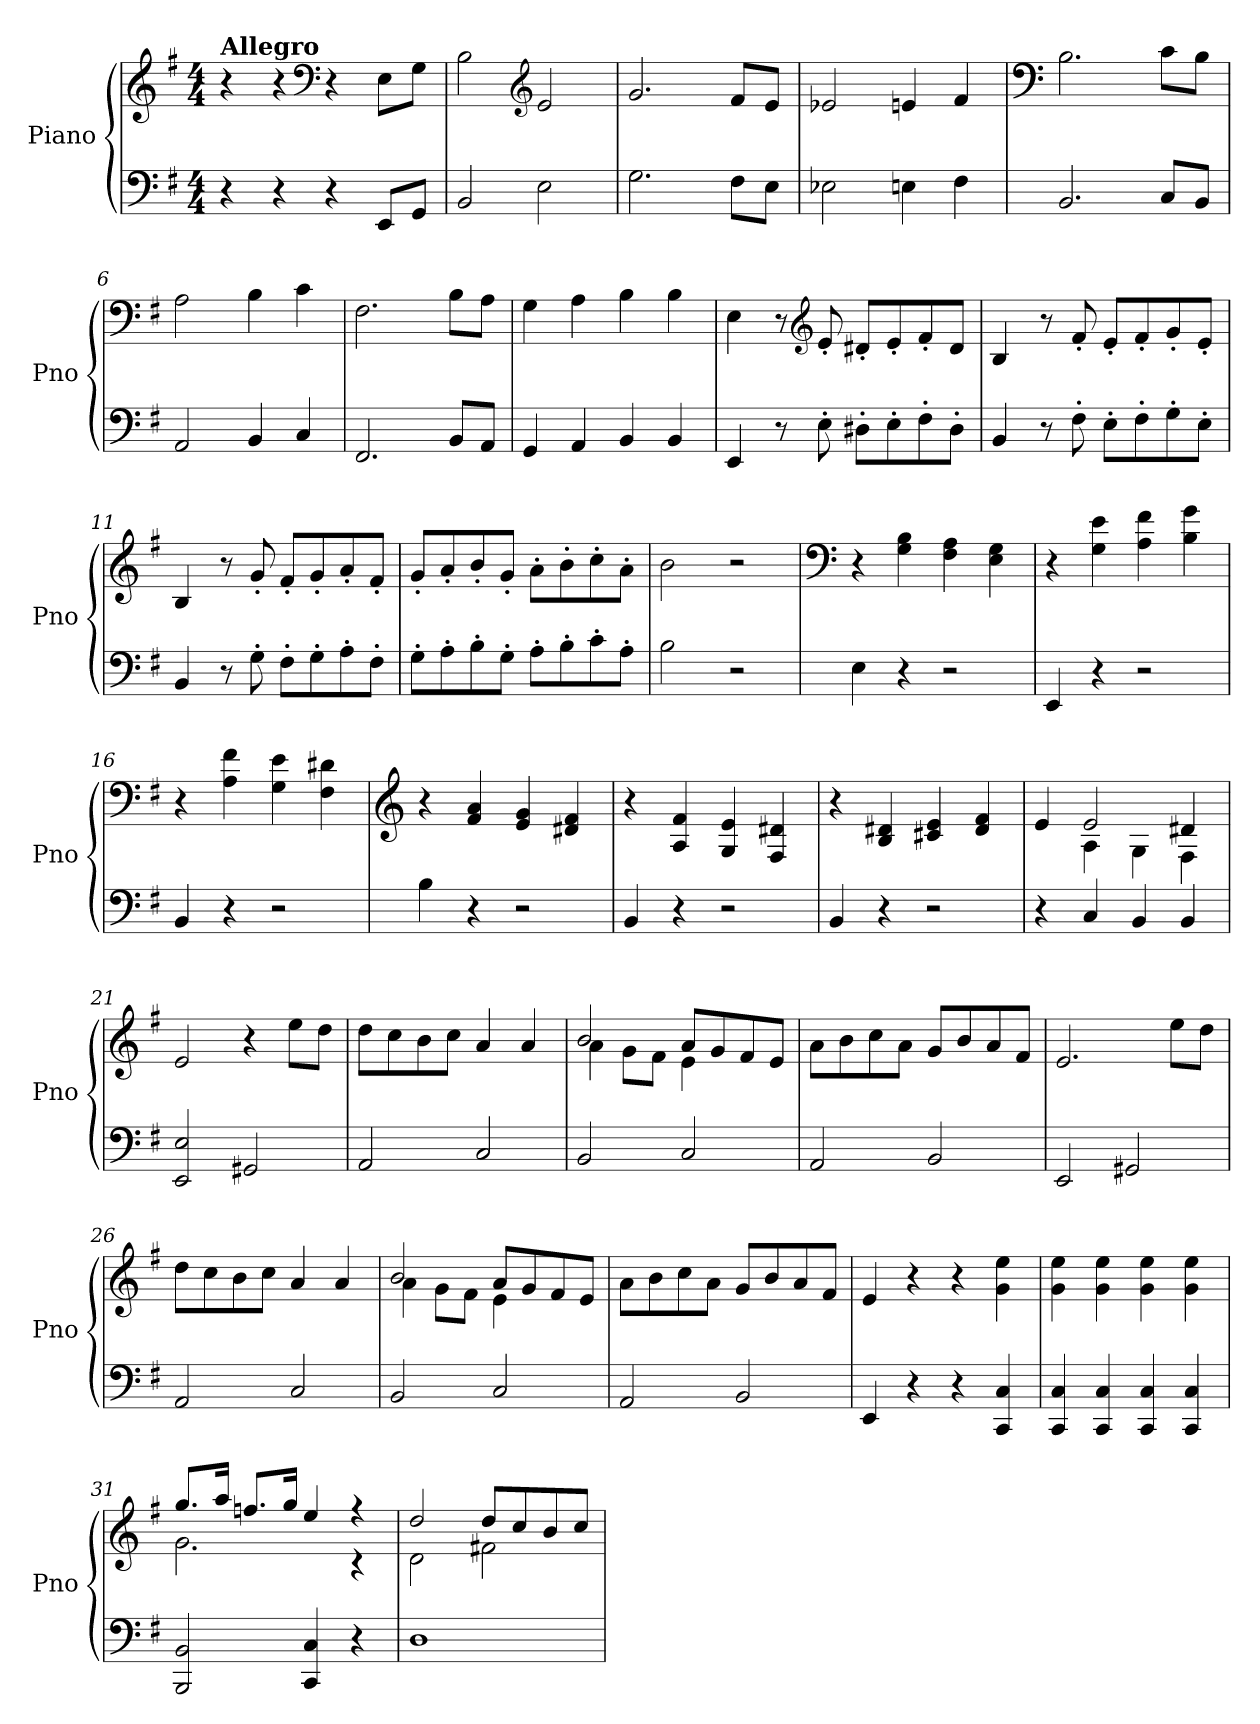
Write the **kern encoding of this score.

**kern	**kern
*part1	*part1
*staff2	*staff1
*I"Piano	*
*I'Pno	*
*clefF4	*clefG2
*k[f#]	*k[f#]
*M4/4	*M4/4
=1	=1
!	!LO:TX:a:B:t=Allegro
4r	4r
4r	4r
*	*clefF4
4r	4r
8EE/L	8E\L
8GG/J	8G\J
=2	=2
2BB/	2B\
*	*clefG2
2E\	2e/
=3	=3
2.G\	2.g/
8F#\L	8f#/L
8E\J	8e/J
=4	=4
2E-X\	2e-X/
4En\	4en/
4F#\	4f#/
=5	=5
*	*clefF4
2.BB/	2.B\
8C/L	8c\L
8BB/J	8B\J
=6	=6
2AA/	2A\
4BB/	4B\
4C/	4c\
=7	=7
2.FF#/	2.F#\
8BB/L	8B\L
8AA/J	8A\J
=8	=8
4GG/	4G\
4AA/	4A\
4BB/	4B\
4BB/	4B\
=9	=9
4EE/	4E\
8r	8r
*	*clefG2
8E'\	8e'/
8D#X'\L	8d#X'/L
8E'\	8e'/
8F#'\	8f#'/
8D#'\J	8d#/J
!!LO:LB:g=z
=10	=10
4BB/	4B/
8r	8r
8F#'\	8f#'/
8E'\L	8e'/L
8F#'\	8f#'/
8G'\	8g'/
8E'\J	8e'/J
=11	=11
4BB/	4B/
8r	8r
8G'\	8g'/
8F#'\L	8f#'/L
8G'\	8g'/
8A'\	8a'/
8F#'\J	8f#'/J
=12	=12
8G'\L	8g'/L
8A'\	8a'/
8B'\	8b'/
8G'\J	8g'/J
8A'\L	8a'\L
8B'\	8b'\
8c'\	8cc'\
8A'\J	8a'\J
=13	=13
2B\	2b\
2r	2r
=14	=14
*	*clefF4
4E\	4r
4r	4G\ 4B\
2r	4F#\ 4A\
.	4E\ 4G\
=15	=15
4EE/	4r
4r	4G\ 4e\
2r	4A\ 4f#\
.	4B\ 4g\
=16	=16
4BB/	4r
4r	4A\ 4f#\
2r	4G\ 4e\
.	4F#\ 4d#X\
=17	=17
*	*clefG2
4B\	4r
4r	4f#/ 4a/
2r	4e/ 4g/
.	4d#X/ 4f#/
=18	=18
4BB/	4r
4r	4A/ 4f#/
2r	4G/ 4e/
.	4F#/ 4d#X/
!!LO:LB:g=z
=19	=19
4BB/	4r
4r	4B/ 4d#X/
2r	4c#X/ 4e/
.	4d#/ 4f#/
=20	=20
*	*^
4r	4e/	4ryy
4C/	2e/	4A\
4BB/	.	4G\
4BB/	4d#X/	4F#\
*	*v	*v
=21	=21
2EE/ 2E/	2e/
2GG#X/	4r
.	8ee\L
.	8dd\J
=22	=22
2AA/	8dd\L
.	8cc\
.	8b\
.	8cc\J
2C/	4a/
.	4a/
=23	=23
*	*^
2BB/	2b/	4a\
.	.	8g\L
.	.	8f#\J
2C/	8a/L	4e\
.	8g/	.
.	8f#/	4ryy
.	8e/J	.
*	*v	*v
=24	=24
2AA/	8a\L
.	8b\
.	8cc\
.	8a\J
2BB/	8g/L
.	8b/
.	8a/
.	8f#/J
=25	=25
2EE/	2.e/
2GG#X/	.
.	8ee\L
.	8dd\J
=26	=26
2AA/	8dd\L
.	8cc\
.	8b\
.	8cc\J
2C/	4a/
.	4a/
!!LO:LB:g=z
=27	=27
*	*^
2BB/	2b/	4a\
.	.	8g\L
.	.	8f#\J
2C/	8a/L	4e\
.	8g/	.
.	8f#/	4ryy
.	8e/J	.
*	*v	*v
=28	=28
2AA/	8a\L
.	8b\
.	8cc\
.	8a\J
2BB/	8g/L
.	8b/
.	8a/
.	8f#/J
=29	=29
4EE/	4e/
4r	4r
4r	4r
4CC/ 4C/	4g\ 4ee\
=30	=30
4CC/ 4C/	4g\ 4ee\
4CC/ 4C/	4g\ 4ee\
4CC/ 4C/	4g\ 4ee\
4CC/ 4C/	4g\ 4ee\
=31	=31
*	*^
2BBB/ 2BB/	8.gg/L	2.g\
.	16aa/Jk	.
.	8.ffn/L	.
.	16gg/Jk	.
4CC/ 4C/	4ee/	.
4r	4r	4r
=32	=32	=32
1D	2dd/	2d\
.	8dd/L	2f#X\
.	8cc/	.
.	8b/	.
.	8cc/J	.
*	*v	*v
=	=
*-	*-
